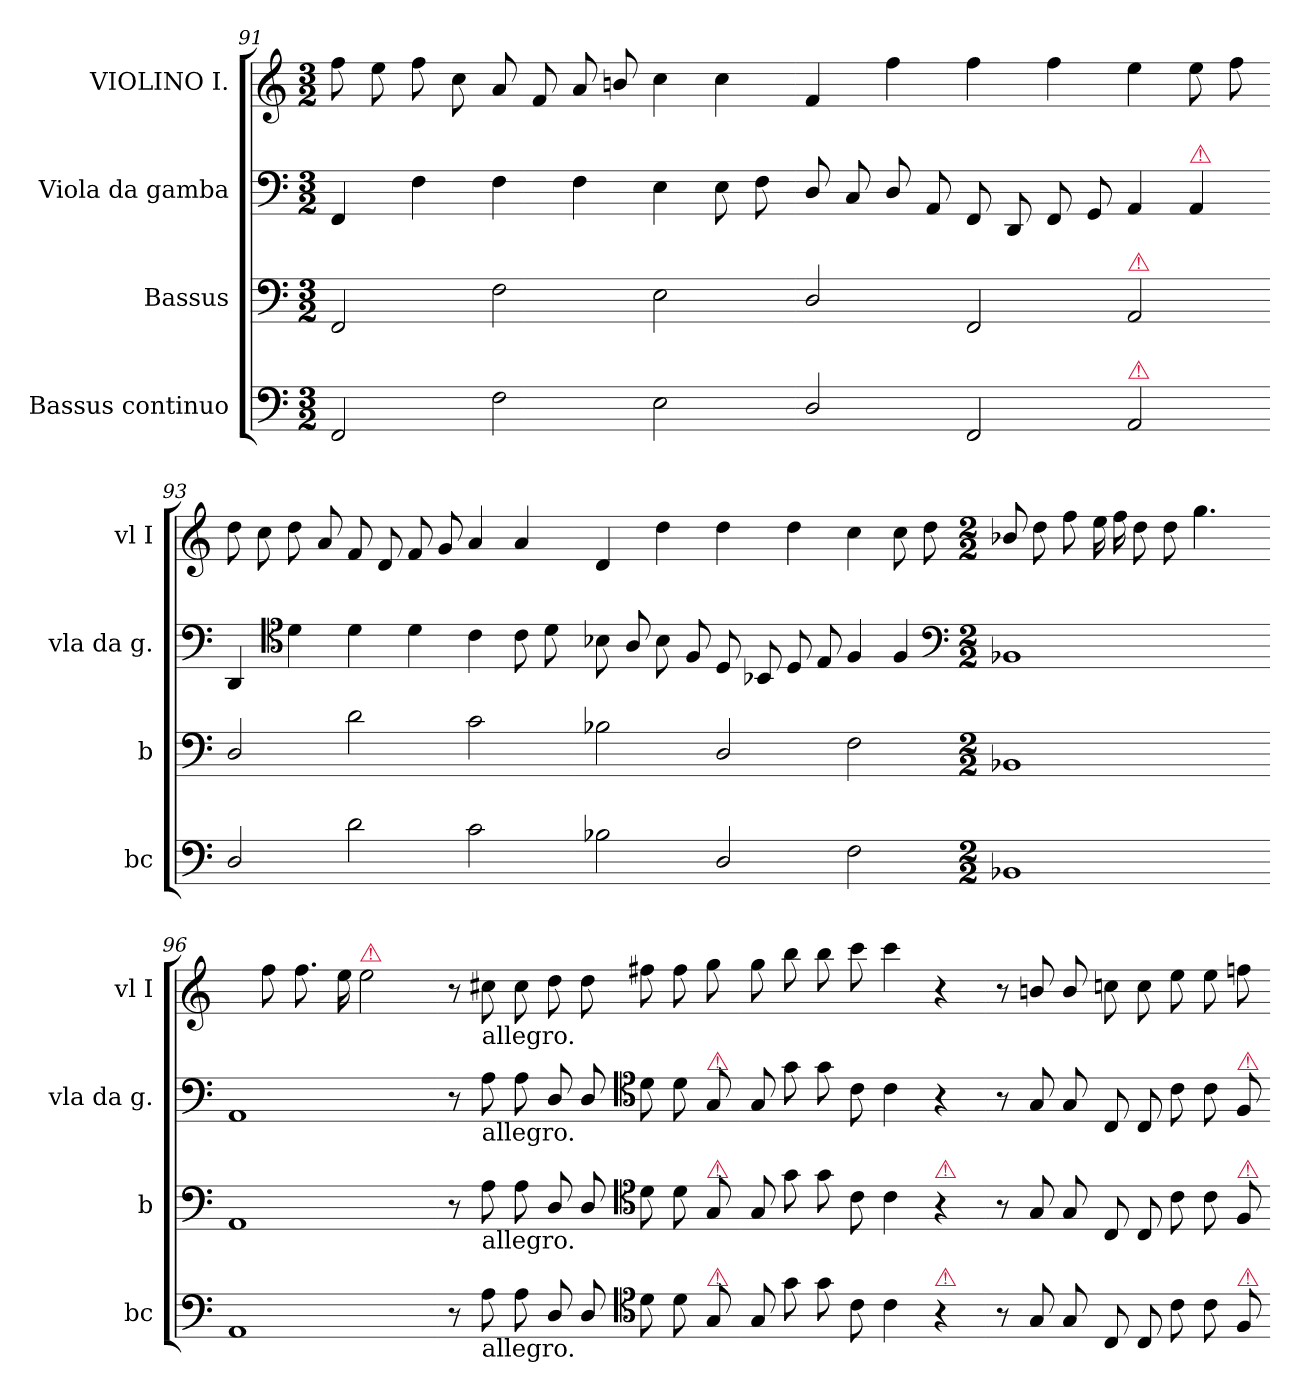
**kern	**kern	**kern	**kern
*part4	*part3	*part2	*part1
*staff4	*staff3	*staff2	*staff1
*I"Bassus continuo	*I"Bassus	*I"Viola da gamba	*I"VIOLINO I.
*I'bc	*I'b	*I'vla da g.	*I'vl I
*clefF4	*clefF4	*clefF4	*clefG2
*k[]	*k[]	*k[]	*k[]
*M3/2	*M3/2	*M3/2	*M3/2
=91	=91	=91	=91
2FF/	2FF/	4FF/	8ff\
.	.	.	8ee\
.	.	4F\	8ff\
.	.	.	8cc\
2F\	2F\	4F\	8a/
.	.	.	8f/
.	.	4F\	8a/
.	.	.	8bn/
2E\	2E\	4E\	4cc\
.	.	8E\	4cc\
.	.	8F\	.
=92-	=92-	=92-	=92-
2D/	2D/	8D/	4f/
.	.	8C/	.
.	.	8D/	4ff\
.	.	8AA/	.
2FF/	2FF/	8FF/	4ff\
.	.	8DD/	.
.	.	8FF/	4ff\
.	.	8GG/	.
!	!LO:TX:a:color=crimson:t=⚠	!	!
!LO:TX:a:color=crimson:t=⚠	!	!	!
2AA/	2AA/	4AA/	4ee\
!	!	!LO:TX:a:color=crimson:t=⚠	!
.	.	4AA/	8ee\
.	.	.	8ff\
=93-	=93-	=93-	=93-
2D/	2D/	4DD/	8dd\
.	.	.	8cc\
*	*	*clefC4	*
.	.	4d\	8dd\
.	.	.	8a/
2d\	2d\	4d\	8f/
.	.	.	8d/
.	.	4d\	8f/
.	.	.	8g/
2c\	2c\	4c\	4a/
.	.	8c\	4a/
.	.	8d\	.
=94-	=94-	=94-	=94-
2B-X\	2B-X\	8B-X\	4d/
.	.	8A/	.
.	.	8B-\	4dd\
.	.	8F/	.
2D/	2D/	8D/	4dd\
.	.	8BB-X/	.
.	.	8D/	4dd\
.	.	8E/	.
2F\	2F\	4F/	4cc\
.	.	4F/	8cc\
.	.	.	8dd\
*	*	*clefF4	*
=95-	=95-	=95-	=95-
*M2/2	*M2/2	*M2/2	*M2/2
1BB-X	1BB-X	1BB-X	8b-X/
.	.	.	8dd\
.	.	.	8ff\
.	.	.	16ee\
.	.	.	16ff\
.	.	.	8dd\
.	.	.	8dd\
.	.	.	4.gg\
8ryy	8ryy	8ryy	.
=96-	=96-	=96-	=96-
1AA	1AA	1AA	8ryy
.	.	.	8ff\
.	.	.	8.ff\
.	.	.	16ee\
!	!	!	!LO:TX:a:color=crimson:t=⚠
.	.	.	2ee\
=97-	=97-	=97-	=97-
8r	8r	8r	8r
!	!	!	!LO:TX:b:t=allegro.
!	!	!LO:TX:b:t=allegro.	!
!	!LO:TX:b:t=allegro.	!	!
!LO:TX:b:t=allegro.	!	!	!
8A\	8A\	8A\	8cc#X\
8A\	8A\	8A\	8cc#\
8D/	8D/	8D/	8dd\
8D/	8D/	8D/	8dd\
*clefC4	*clefC4	*clefC4	*
8d\	8d\	8d\	8ff#X\
8d\	8d\	8d\	8ff#\
!	!	!LO:TX:a:color=crimson:t=⚠	!
!	!LO:TX:a:color=crimson:t=⚠	!	!
!LO:TX:a:color=crimson:t=⚠	!	!	!
8G/	8G/	8G/	8gg\
=98-	=98-	=98-	=98-
8G/	8G/	8G/	8gg\
8g\	8g\	8g\	8bb\
8g\	8g\	8g\	8bb\
8c\	8c\	8c\	8ccc\
4c\	4c\	4c\	4ccc\
!	!LO:TX:a:color=crimson:t=⚠	!	!
!LO:TX:a:color=crimson:t=⚠	!	!	!
4r	4r	4r	4r
=99-	=99-	=99-	=99-
8r	8r	8r	8r
8G/	8G/	8G/	8bn/
8G/	8G/	8G/	8b/
8C/	8C/	8C/	8ccn\
8C/	8C/	8C/	8cc\
8c\	8c\	8c\	8ee\
8c\	8c\	8c\	8ee\
!	!	!LO:TX:a:color=crimson:t=⚠	!
!	!LO:TX:a:color=crimson:t=⚠	!	!
!LO:TX:a:color=crimson:t=⚠	!	!	!
8F/	8F/	8F/	8ffn\
=-	=-	=-	=-
*-	*-	*-	*-
